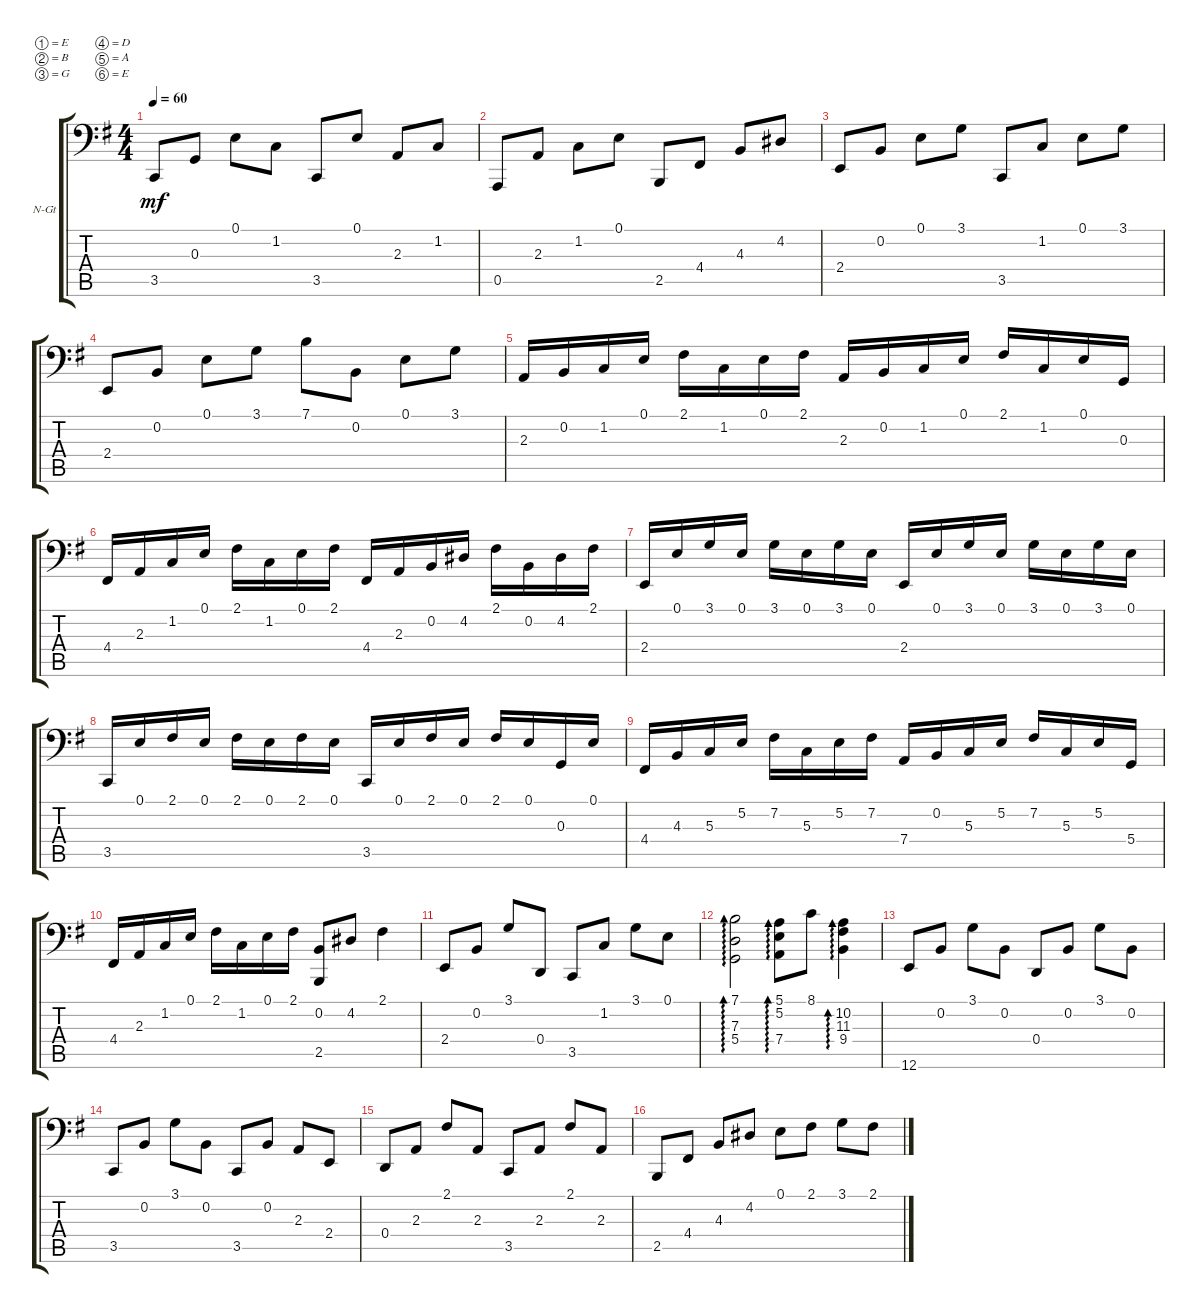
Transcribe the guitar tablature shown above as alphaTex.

\defaultSystemsLayout 4
\bracketExtendMode groupsimilarinstruments
\firstSystemTrackNameOrientation horizontal
\otherSystemsTrackNameOrientation horizontal
\track ("Nylon Guitar" "N-Gt") {instrument acousticguitarnylon}
\staff {score tabs}
\tuning (E2 B1 G1 D1 A0 E0)
\ts (4 4)
\tempo 60
\clef f4
\scale
0.333333
\ks eminor
3.5.8{dy mf} 0.3.8 0.1.8 1.2.8 3.5.8 0.1.8 2.3.8 1.2.8 |
\scale
0.333333 0.5.8 2.3.8 1.2.8 0.1.8 2.5.8 4.4.8 4.3.8 4.2.8 |
\scale
0.333333 2.4.8 0.2.8 0.1.8 3.1.8 3.5.8 1.2.8 0.1.8 3.1.8 |
\scale
0.333333 2.4.8 0.2.8 0.1.8 3.1.8 7.1.8 0.2.8 0.1.8 3.1.8 |
\scale
0.333333 2.3.16 0.2.16 1.2.16 0.1.16 2.1.16 1.2.16 0.1.16 2.1.16 2.3.16 0.2.16 1.2.16 0.1.16 2.1.16 1.2.16 0.1.16 0.3.16 |
\scale
0.333333 4.4.16 2.3.16 1.2.16 0.1.16 2.1.16 1.2.16 0.1.16 2.1.16 4.4.16 2.3.16 0.2.16 4.2.16 2.1.16 0.2.16 4.2.16 2.1.16 |
\scale
0.333333 2.4.16 0.1.16 3.1.16 0.1.16 3.1.16 0.1.16 3.1.16 0.1.16 2.4.16 0.1.16 3.1.16 0.1.16 3.1.16 0.1.16 3.1.16 0.1.16 |
\scale
0.333333 3.5.16 0.1.16 2.1.16 0.1.16 2.1.16 0.1.16 2.1.16 0.1.16 3.5.16 0.1.16 2.1.16 0.1.16 2.1.16 0.1.16 0.3.16 0.1.16 |
\scale
0.333333 4.4.16 4.3.16 5.3.16 5.2.16 7.2.16 5.3.16 5.2.16 7.2.16 7.4.16 0.2.16 5.3.16 5.2.16 7.2.16 5.3.16 5.2.16 5.4.16 |
\scale
0.333333 4.4.16 2.3.16 1.2.16 0.1.16 2.1.16 1.2.16 0.1.16 2.1.16 (0.2 2.5).8 4.2.8 2.1.4 |
\scale
0.333333 2.4.8 0.2.8 3.1.8 0.4.8 3.5.8 1.2.8 3.1.8 0.1.8 |
(7.1 7.3 5.4).2{ad 0} (5.1 5.2 7.4).8{ad 0} 8.1.8 (10.2 11.3 9.4).4{ad 0} |
12.6.8 0.2.8 3.1.8 0.2.8 0.4.8 0.2.8 3.1.8 0.2.8 |
3.5.8 0.2.8 3.1.8 0.2.8 3.5.8 0.2.8 2.3.8 2.4.8 |
0.4.8 2.3.8 2.1.8 2.3.8 3.5.8 2.3.8 2.1.8 2.3.8 |
2.5.8 4.4.8 4.3.8 4.2.8 0.1.8 2.1.8 3.1.8 2.1.8
